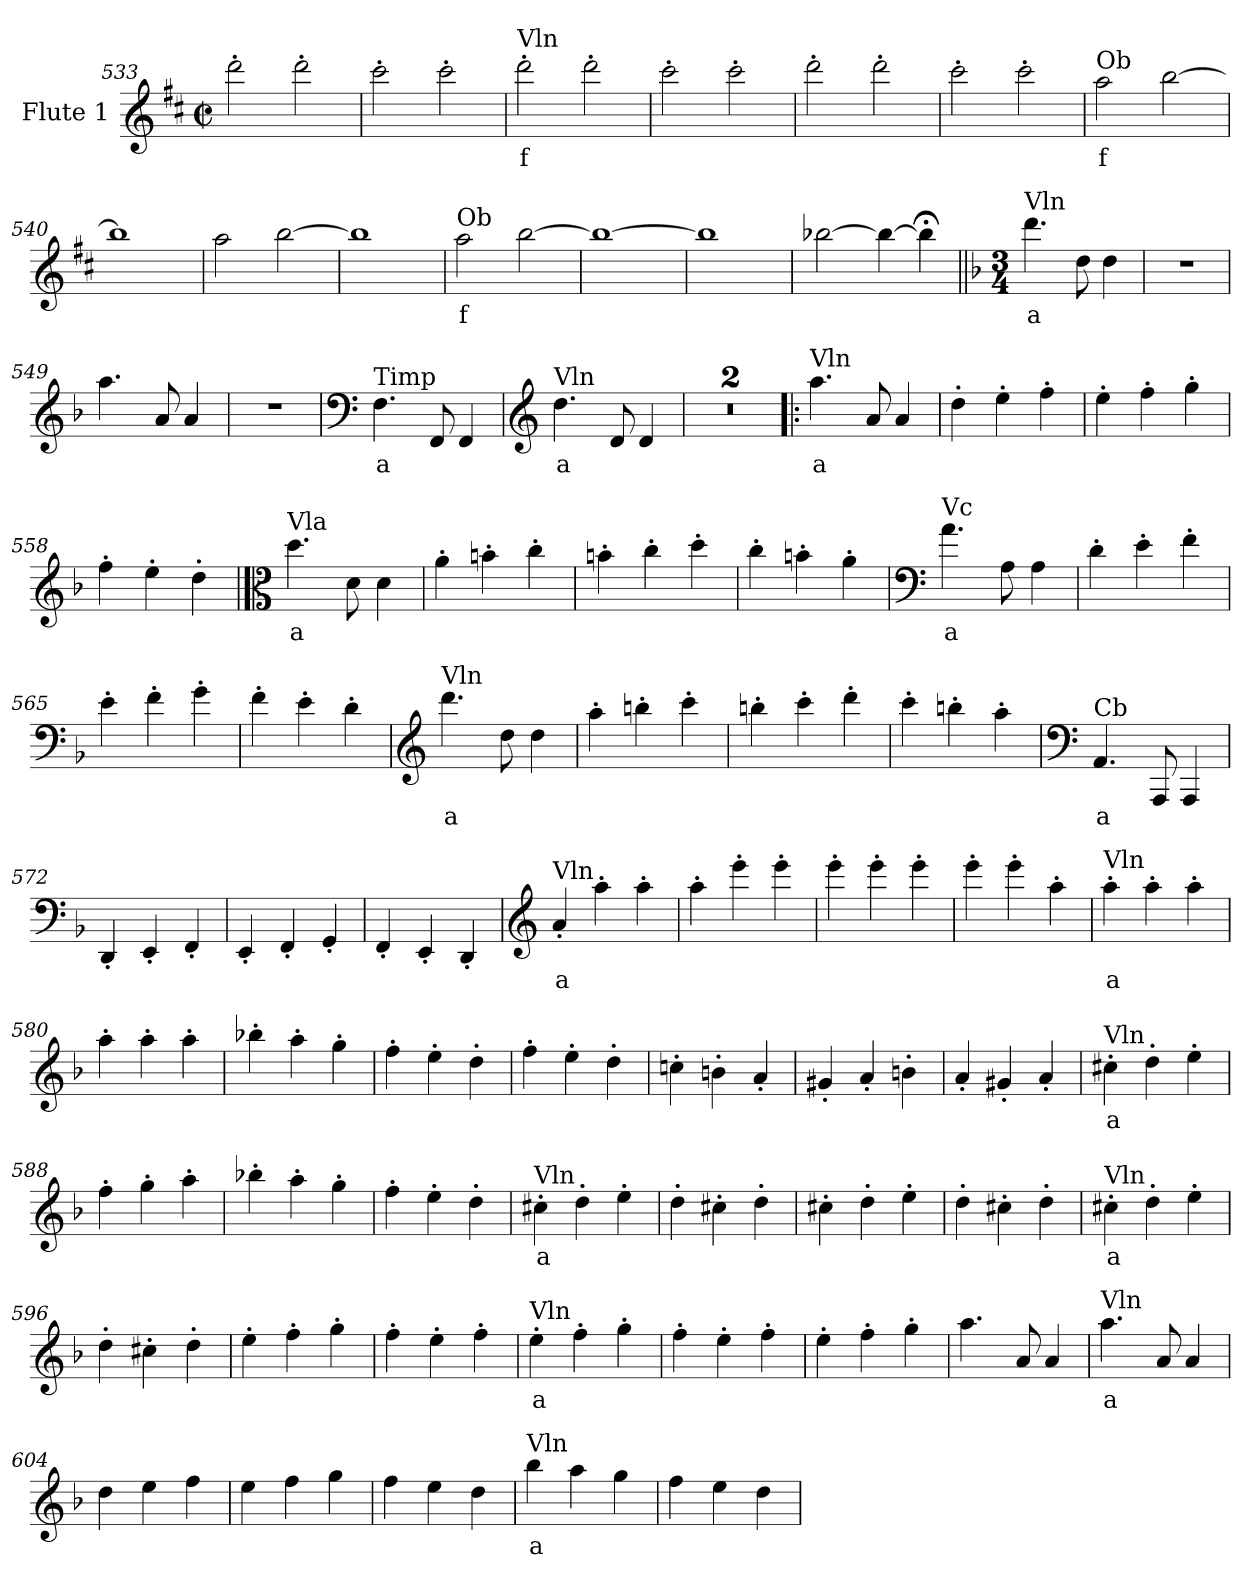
**kern	**text
*part1	*part1
*staff1	*staff1
*I"Flute 1	*
*I'Fl 1	*
*clefG2	*
*k[f#c#]	*
*M2/2	*
*met(c|)	*
=533	=533
2ddd'\	.
2ddd'\	.
!!LO:PB:g=z
=534	=534
2ccc#'\	.
2ccc#'\	.
=535	=535
!LO:TX:a:t=Vln	!
!	!LO:LY:b:color=#FF0000
2ddd'\	f
2ddd'\	.
=536	=536
2ccc#'\	.
2ccc#'\	.
=537	=537
2ddd'\	.
2ddd'\	.
=538	=538
2ccc#'\	.
2ccc#'\	.
=539	=539
!LO:TX:a:t=Ob	!
!	!LO:LY:b:color=#FF0000
2aa	f
[2bb	.
=540	=540
1bb]	.
=541	=541
2aa	.
[2bb	.
=542	=542
1bb]	.
=543	=543
!LO:TX:a:t=Ob	!
!	!LO:LY:b:color=#FF0000
2aa	f
[2bb	.
=544	=544
1bb_	.
=545	=545
1bb]	.
!!LO:PB:g=z
=546	=546
[2bb-X	.
4bb-_	.
4bb-;<]	.
=547||	=547||
*k[b-]	*
*M3/4	*
*MM348	*
!LO:TX:a:t=Vln	!
!	!LO:LY:b:color=#FF0000
4.ddd	a
8dd	.
4dd	.
=548	=548
2.r	.
=549	=549
4.aa	.
8a	.
4a	.
=550	=550
2.r	.
=551	=551
*clefF4	*
!LO:TX:a:t=Timp	!
!	!LO:LY:b:color=#FF0000
4.F	a
8FF	.
4FF	.
=552	=552
*clefG2	*
!LO:TX:a:t=Vln	!
!	!LO:LY:b:color=#FF0000
4.dd	a
8d	.
4d	.
=553	=553
2.r	.
=554	=554
2.r	.
=555!|:	=555!|:
!LO:TX:a:t=Vln	!
!	!LO:LY:b:color=#FF0000
4.aa	a
8a	.
4a	.
=556	=556
4dd'	.
4ee'	.
4ff'	.
=557	=557
4ee'	.
4ff'	.
4gg'	.
=558	=558
4ff'	.
4ee'	.
4dd'	.
=559	=559
*clefC3	*
!LO:TX:a:t=Vla	!
!	!LO:LY:b:color=#FF0000
4.dd	a
8d	.
4d	.
=560	=560
4a'	.
4bn'	.
4cc'	.
!!LO:PB:g=z
=561	=561
4bn'	.
4cc'	.
4dd'	.
=562	=562
4cc'	.
4bn'	.
4a'	.
=563	=563
*clefF4	*
!LO:TX:a:t=Vc	!
!	!LO:LY:b:color=#FF0000
4.a	a
8A	.
4A	.
=564	=564
4d'	.
4e'	.
4f'	.
=565	=565
4e'	.
4f'	.
4g'	.
=566	=566
4f'	.
4e'	.
4d'	.
=567	=567
*clefG2	*
!LO:TX:a:t=Vln	!
!	!LO:LY:b:color=#FF0000
4.ddd	a
8dd	.
4dd	.
=568	=568
4aa'	.
4bbn'	.
4ccc'	.
=569	=569
4bbn'	.
4ccc'	.
4ddd'	.
=570	=570
4ccc'	.
4bbn'	.
4aa'	.
=571	=571
*clefF4	*
!LO:TX:a:t=Cb	!
!	!LO:LY:b:color=#FF0000
4.AA	a
8AAA	.
4AAA	.
=572	=572
4DD'	.
4EE'	.
4FF'	.
=573	=573
4EE'	.
4FF'	.
4GG'	.
=574	=574
4FF'	.
4EE'	.
4DD'	.
!!LO:PB:g=z
=575	=575
*clefG2	*
!LO:TX:a:t=Vln	!
!	!LO:LY:b:color=#FF0000
4a'	a
4aa'	.
4aa'	.
=576	=576
4aa'	.
4eee'	.
4eee'	.
=577	=577
4eee'	.
4eee'	.
4eee'	.
=578	=578
4eee'	.
4eee'	.
4aa'	.
=579	=579
!LO:TX:a:t=Vln	!
!	!LO:LY:b:color=#FF0000
4aa'	a
4aa'	.
4aa'	.
=580	=580
4aa'	.
4aa'	.
4aa'	.
=581	=581
4bb-X'	.
4aa'	.
4gg'	.
=582	=582
4ff'	.
4ee'	.
4dd'	.
=583	=583
4ff'	.
4ee'	.
4dd'	.
=584	=584
4ccn'	.
4bn'	.
4a'	.
=585	=585
4g#X'	.
4a'	.
4bn'	.
=586	=586
4a'	.
4g#X'	.
4a'	.
=587	=587
!LO:TX:a:t=Vln	!
!	!LO:LY:b:color=#FF0000
4cc#X'	a
4dd'	.
4ee'	.
=588	=588
4ff'	.
4gg'	.
4aa'	.
!!LO:PB:g=z
=589	=589
4bb-X'	.
4aa'	.
4gg'	.
=590	=590
4ff'	.
4ee'	.
4dd'	.
=591	=591
!LO:TX:a:t=Vln	!
!	!LO:LY:b:color=#FF0000
4cc#X'	a
4dd'	.
4ee'	.
=592	=592
4dd'	.
4cc#X'	.
4dd'	.
=593	=593
4cc#X'	.
4dd'	.
4ee'	.
=594	=594
4dd'	.
4cc#X'	.
4dd'	.
=595	=595
!LO:TX:a:t=Vln	!
!	!LO:LY:b:color=#FF0000
4cc#X'	a
4dd'	.
4ee'	.
=596	=596
4dd'	.
4cc#X'	.
4dd'	.
=597	=597
4ee'	.
4ff'	.
4gg'	.
=598	=598
4ff'	.
4ee'	.
4ff'	.
=599	=599
!LO:TX:a:t=Vln	!
!	!LO:LY:b:color=#FF0000
4ee'	a
4ff'	.
4gg'	.
=600	=600
4ff'	.
4ee'	.
4ff'	.
=601	=601
4ee'	.
4ff'	.
4gg'	.
=602	=602
4.aa	.
8a	.
4a	.
!!LO:PB:g=z
=603	=603
!LO:TX:a:t=Vln	!
!	!LO:LY:b:color=#FF0000
4.aa\	a
8a	.
4a	.
=604	=604
4dd	.
4ee	.
4ff	.
=605	=605
4ee	.
4ff	.
4gg	.
=606	=606
4ff	.
4ee	.
4dd	.
=607	=607
!LO:TX:a:t=Vln	!
!	!LO:LY:b:color=#FF0000
4bb-	a
4aa	.
4gg	.
=608	=608
4ff	.
4ee	.
4dd	.
=	=
*-	*-
